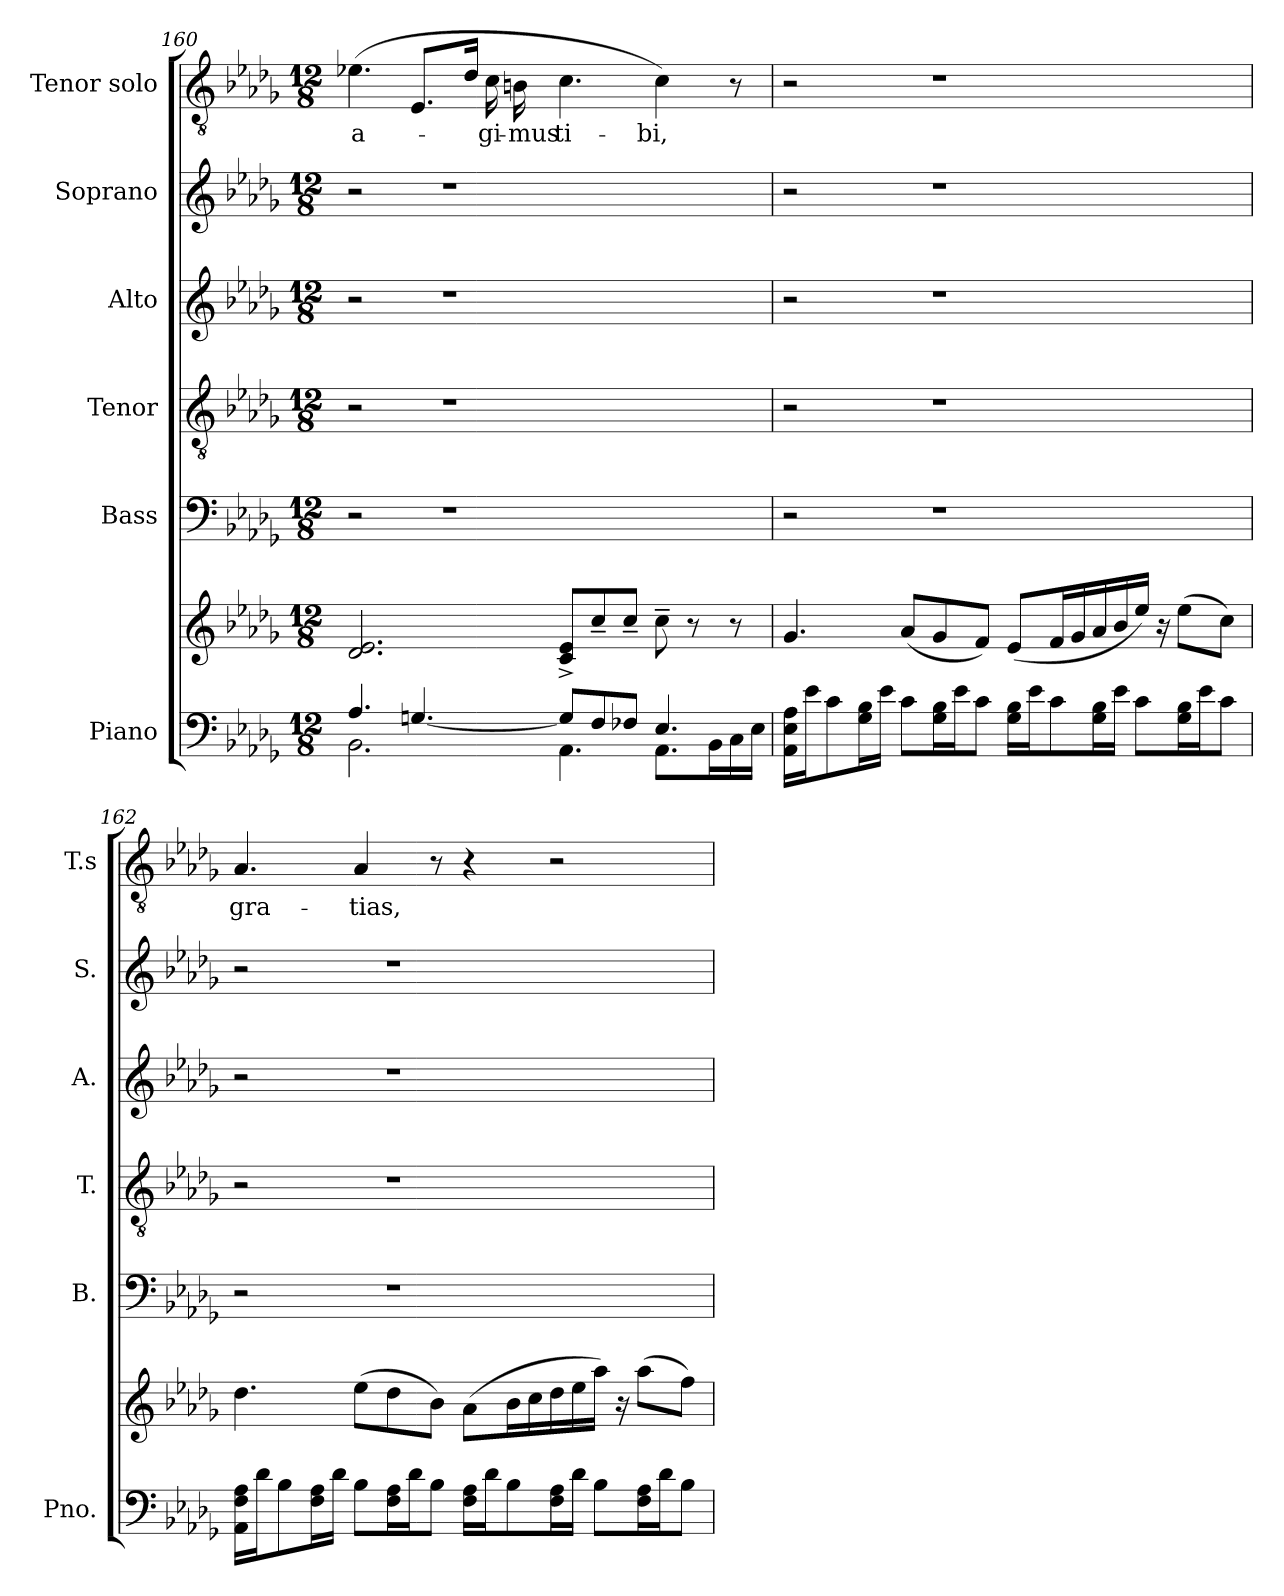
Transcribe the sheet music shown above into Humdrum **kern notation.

**kern	**kern	**kern	**kern	**kern	**kern	**kern	**text
*part6	*part6	*part5	*part4	*part3	*part2	*part1	*part1
*staff7	*staff6	*staff5	*staff4	*staff3	*staff2	*staff1	*staff1
*I"Piano	*	*I"Bass	*I"Tenor	*I"Alto	*I"Soprano	*I"Tenor solo	*
*I'Pno.	*	*I'B.	*I'T.	*I'A.	*I'S.	*I'T.s	*
!!LO:PB:g=z
*clefF4	*clefG2	*clefF4	*clefGv2	*clefG2	*clefG2	*clefGv2	*
*k[b-e-a-d-g-]	*k[b-e-a-d-g-]	*k[b-e-a-d-g-]	*k[b-e-a-d-g-]	*k[b-e-a-d-g-]	*k[b-e-a-d-g-]	*k[b-e-a-d-g-]	*
*M12/8	*M12/8	*M12/8	*M12/8	*M12/8	*M12/8	*M12/8	*
=160	=160	=160	=160	=160	=160	=160	=160
*^	*	*	*	*	*	*	*
!	!	!	!	!	!	!	!	!LO:LY:b
2.BB-\	4.A-/	2.d-/ 2.e-/	2r	2r	2r	2r	(>4.e-X\	a-
.	[4.Gn/	.	.	.	.	.	8.E-/L	.
.	.	.	1r	1r	1r	1r	.	.
.	.	.	.	.	.	.	16d-/Jk	.
!	!	!	!	!	!	!	!	!LO:LY:b
.	.	.	.	.	.	.	16c\	-gi-
!	!	!	!	!	!	!	!	!LO:LY:b
.	.	.	.	.	.	.	16Bn\	-mus
!	!	!	!	!	!	!	!	!LO:LY:b
4.AA-\	8G/L]	8c/^ 8e-/^L	.	.	.	.	4.c\	ti-
.	8F/	8cc~/	.	.	.	.	.	.
.	8F-X/J	8cc~/J	.	.	.	.	.	.
!	!	!	!	!	!	!	!	!LO:LY:b
8.AA-\L	4.E-/	8cc~\	.	.	.	.	4c\)	-bi,
.	.	8r	.	.	.	.	.	.
16BB-\L	.	.	.	.	.	.	.	.
16C\	.	8r	.	.	.	.	8r	.
16E-\JJ	.	.	.	.	.	.	.	.
*v	*v	*	*	*	*	*	*	*
=161	=161	=161	=161	=161	=161	=161	=161
16AA-\ 16E-\ 16A-\LL	4.g-/	2r	2r	2r	2r	2r	.
16e-\J	.	.	.	.	.	.	.
8c\	.	.	.	.	.	.	.
16G-\ 16B-\L	.	.	.	.	.	.	.
16e-\JJ	.	.	.	.	.	.	.
8c\L	(<8a-/L	.	.	.	.	.	.
16G-\ 16B-\L	8g-/	1r	1r	1r	1r	1r	.
16e-\J	.	.	.	.	.	.	.
8c\J	8f/J)	.	.	.	.	.	.
16G-\ 16B-\LL	(<8e-/L	.	.	.	.	.	.
16e-\J	.	.	.	.	.	.	.
8c\	16f/L	.	.	.	.	.	.
.	16g-/	.	.	.	.	.	.
16G-\ 16B-\L	16a-/	.	.	.	.	.	.
16e-\JJ	16b-/	.	.	.	.	.	.
8c\L	16ee-/JJ)	.	.	.	.	.	.
.	16r	.	.	.	.	.	.
16G-\ 16B-\L	(>8ee-\L	.	.	.	.	.	.
16e-\J	.	.	.	.	.	.	.
8c\J	8cc\J)	.	.	.	.	.	.
!!LO:LB:g=z
=162	=162	=162	=162	=162	=162	=162	=162
!	!	!	!	!	!	!	!LO:LY:b
16AA-\ 16F\ 16A-\LL	4.dd-\	2r	2r	2r	2r	4.A-/	gra-
16d-\J	.	.	.	.	.	.	.
8B-\	.	.	.	.	.	.	.
16F\ 16A-\L	.	.	.	.	.	.	.
16d-\JJ	.	.	.	.	.	.	.
!	!	!	!	!	!	!	!LO:LY:b
8B-\L	(>8ee-\L	.	.	.	.	4A-/	-tias,
16F\ 16A-\L	8dd-\	1r	1r	1r	1r	.	.
16d-\J	.	.	.	.	.	.	.
8B-\J	8b-\J)	.	.	.	.	8r	.
16F\ 16A-\LL	(>8a-\L	.	.	.	.	4r	.
16d-\J	.	.	.	.	.	.	.
8B-\	16b-\L	.	.	.	.	.	.
.	16cc\	.	.	.	.	.	.
16F\ 16A-\L	16dd-\	.	.	.	.	2r	.
16d-\JJ	16ee-\	.	.	.	.	.	.
8B-\L	16aa-\JJ)	.	.	.	.	.	.
.	16r	.	.	.	.	.	.
16F\ 16A-\L	(>8aa-\L	.	.	.	.	.	.
16d-\J	.	.	.	.	.	.	.
8B-\J	8ff\J)	.	.	.	.	.	.
=	=	=	=	=	=	=	=
*-	*-	*-	*-	*-	*-	*-	*-
